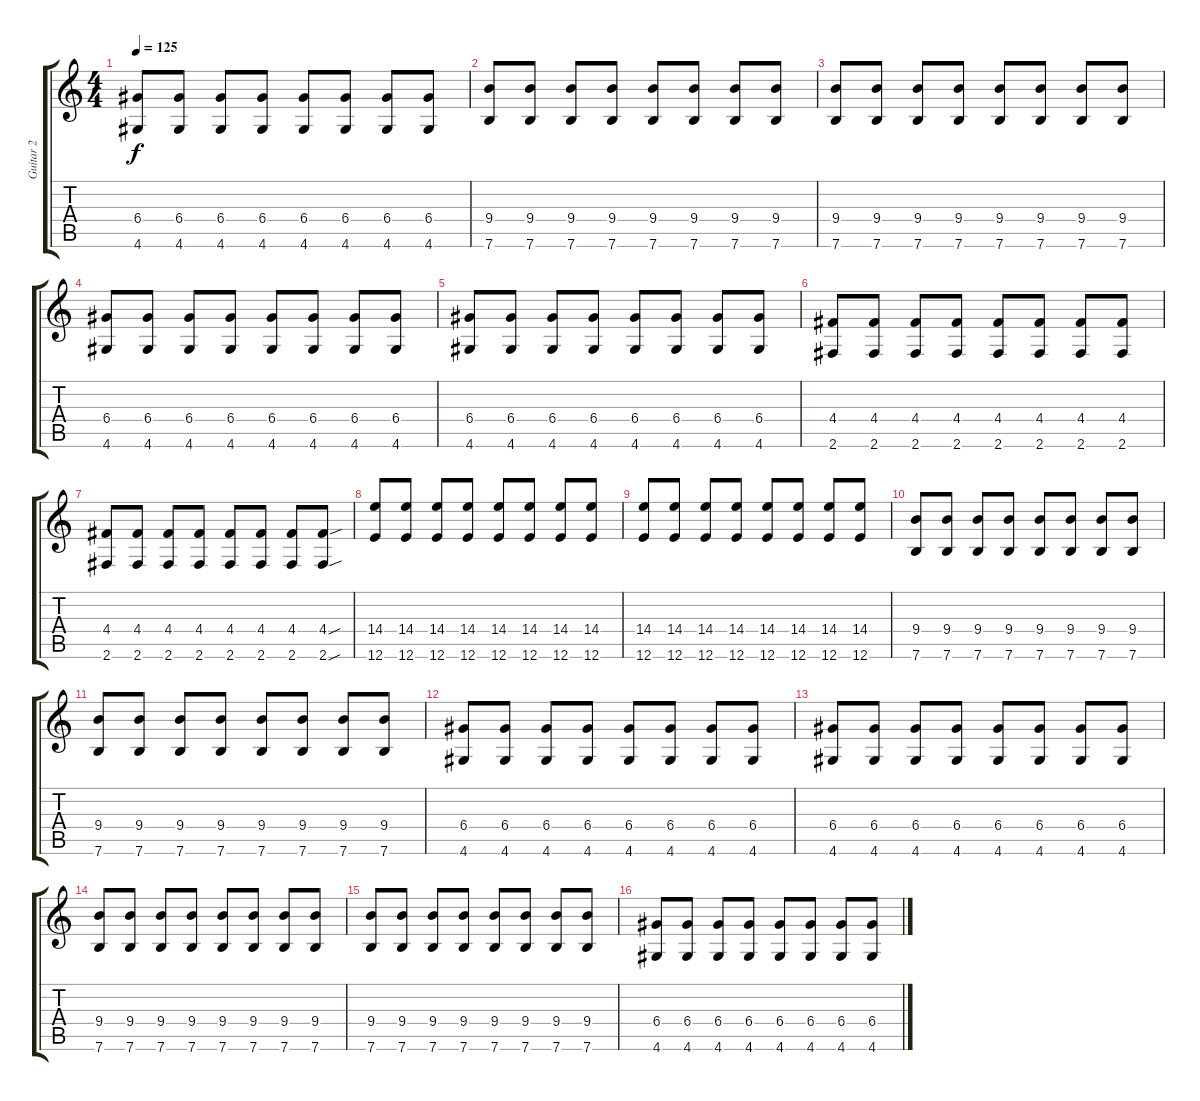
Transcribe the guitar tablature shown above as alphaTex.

\track ("Guitar 2" "Guitar 2") {instrument overdrivenguitar}
\staff {score tabs}
\tuning (E4 B3 G3 D3 A2 E2) {hide}
\ts (4 4)
\tempo 125
\clef g2
\ks c
(6.4 4.6).8{dy f} (6.4 4.6).8 (6.4 4.6).8 (6.4 4.6).8 (6.4 4.6).8 (6.4 4.6).8 (6.4 4.6).8 (6.4 4.6).8 |
(9.4 7.6).8 (9.4 7.6).8 (9.4 7.6).8 (9.4 7.6).8 (9.4 7.6).8 (9.4 7.6).8 (9.4 7.6).8 (9.4 7.6).8 |
(9.4 7.6).8 (9.4 7.6).8 (9.4 7.6).8 (9.4 7.6).8 (9.4 7.6).8 (9.4 7.6).8 (9.4 7.6).8 (9.4 7.6).8 |
(6.4 4.6).8 (6.4 4.6).8 (6.4 4.6).8 (6.4 4.6).8 (6.4 4.6).8 (6.4 4.6).8 (6.4 4.6).8 (6.4 4.6).8 |
(6.4 4.6).8 (6.4 4.6).8 (6.4 4.6).8 (6.4 4.6).8 (6.4 4.6).8 (6.4 4.6).8 (6.4 4.6).8 (6.4 4.6).8 |
(4.4 2.6).8 (4.4 2.6).8 (4.4 2.6).8 (4.4 2.6).8 (4.4 2.6).8 (4.4 2.6).8 (4.4 2.6).8 (4.4 2.6).8 |
(4.4 2.6).8 (4.4 2.6).8 (4.4 2.6).8 (4.4 2.6).8 (4.4 2.6).8 (4.4 2.6).8 (4.4 2.6).8 (4.4{sou} 2.6{sou}).8 |
(14.4 12.6).8 (14.4 12.6).8 (14.4 12.6).8 (14.4 12.6).8 (14.4 12.6).8 (14.4 12.6).8 (14.4 12.6).8 (14.4 12.6).8 |
(14.4 12.6).8 (14.4 12.6).8 (14.4 12.6).8 (14.4 12.6).8 (14.4 12.6).8 (14.4 12.6).8 (14.4 12.6).8 (14.4 12.6).8 |
(9.4 7.6).8 (9.4 7.6).8 (9.4 7.6).8 (9.4 7.6).8 (9.4 7.6).8 (9.4 7.6).8 (9.4 7.6).8 (9.4 7.6).8 |
(9.4 7.6).8 (9.4 7.6).8 (9.4 7.6).8 (9.4 7.6).8 (9.4 7.6).8 (9.4 7.6).8 (9.4 7.6).8 (9.4 7.6).8 |
(6.4 4.6).8 (6.4 4.6).8 (6.4 4.6).8 (6.4 4.6).8 (6.4 4.6).8 (6.4 4.6).8 (6.4 4.6).8 (6.4 4.6).8 |
(6.4 4.6).8 (6.4 4.6).8 (6.4 4.6).8 (6.4 4.6).8 (6.4 4.6).8 (6.4 4.6).8 (6.4 4.6).8 (6.4 4.6).8 |
(9.4 7.6).8 (9.4 7.6).8 (9.4 7.6).8 (9.4 7.6).8 (9.4 7.6).8 (9.4 7.6).8 (9.4 7.6).8 (9.4 7.6).8 |
(9.4 7.6).8 (9.4 7.6).8 (9.4 7.6).8 (9.4 7.6).8 (9.4 7.6).8 (9.4 7.6).8 (9.4 7.6).8 (9.4 7.6).8 |
(6.4 4.6).8 (6.4 4.6).8 (6.4 4.6).8 (6.4 4.6).8 (6.4 4.6).8 (6.4 4.6).8 (6.4 4.6).8 (6.4 4.6).8
